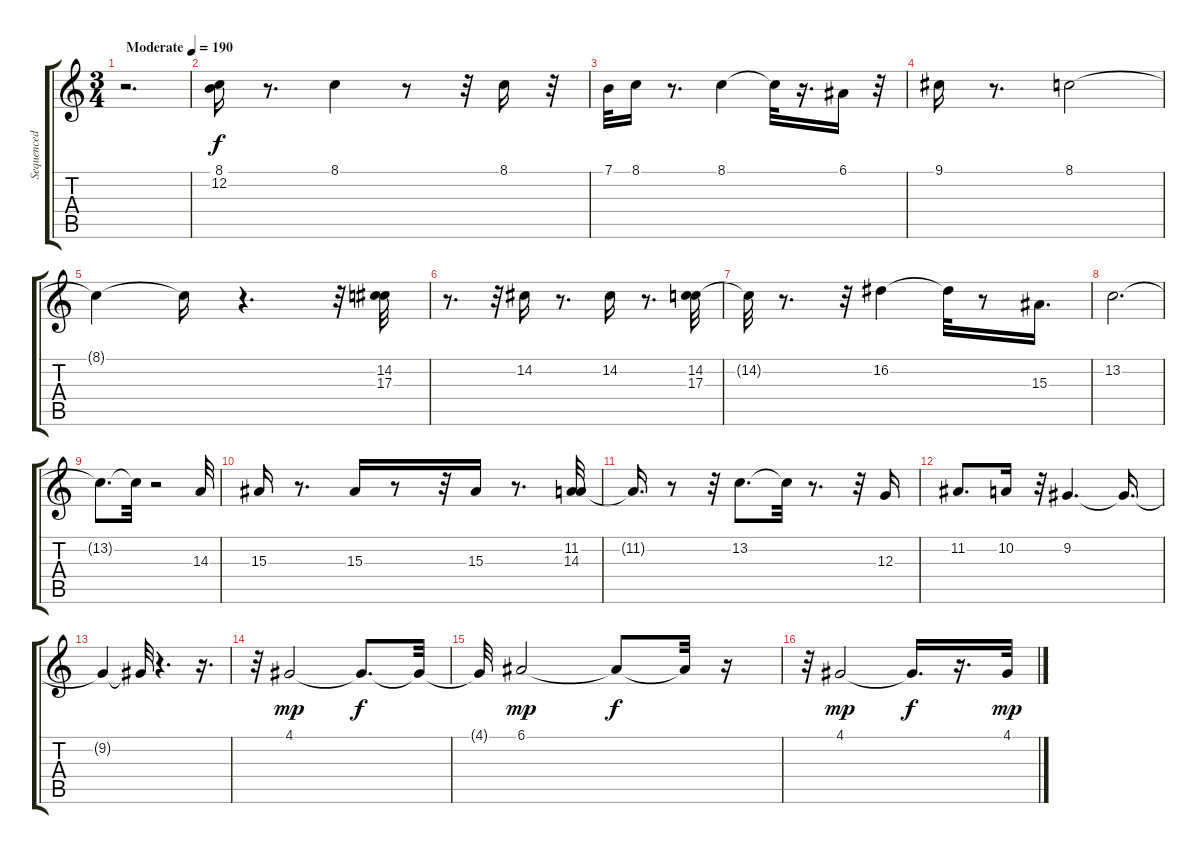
\track ("Sequenced by Barmash Boris." "Sequenced ") {instrument oboe}
\staff {score tabs}
\tuning (E4 B3 G3 D3 A2 E2) {hide}
\ts (3 4)
\tempo (190 "Moderate")
\clef g2
\ks c
r.2{d dy f instrument oboe} |
(8.1 12.2).16 r.8{d} 8.1.4 r.8 r.32 8.1.16 r.32 |
7.1.32 8.1.16 r.8{d} 8.1.4 8.1{t}.32 r.16{d} 6.1.16 r.32 |
9.1.16 r.8{d} 8.1.2 |
8.1{t}.4 8.1{t}.16 r.4{d} r.32 (14.2 17.3).32 |
r.8{d} r.32 14.2.16 r.8{d} 14.2.16 r.8{d} (14.2 17.3).32 |
14.2{t}.32 r.8{d} r.32 16.2.4 16.2{t}.32 r.8 15.3.16{d} |
13.2.2{d} |
13.2{t}.8{d} 13.2{t}.32 r.2 14.3.32 |
15.3.16 r.8{d} 15.3.16 r.8 r.32 15.3.16 r.8{d} (11.2 14.3).32 |
11.2{t}.16{d} r.8 r.32 13.2.8{d} 13.2{t}.32 r.8{d} r.32 12.3.16 |
11.2.8{d} 10.2.16 r.32 9.2.4{d} 9.2{t}.16{d} |
9.2{t}.4 9.2{t}.32 r.4{d} r.16{d} |
r.32 4.1.2{dy mp} 4.1{t}.8{d dy f} 4.1{t}.32 |
4.1{t}.32 6.1.2{dy mp} 6.1{t}.8{dy f} 6.1{t}.32 r.16 |
r.32 4.1.2{dy mp} 4.1{t}.16{d dy f} r.16{d} 4.1.32{dy mp}
